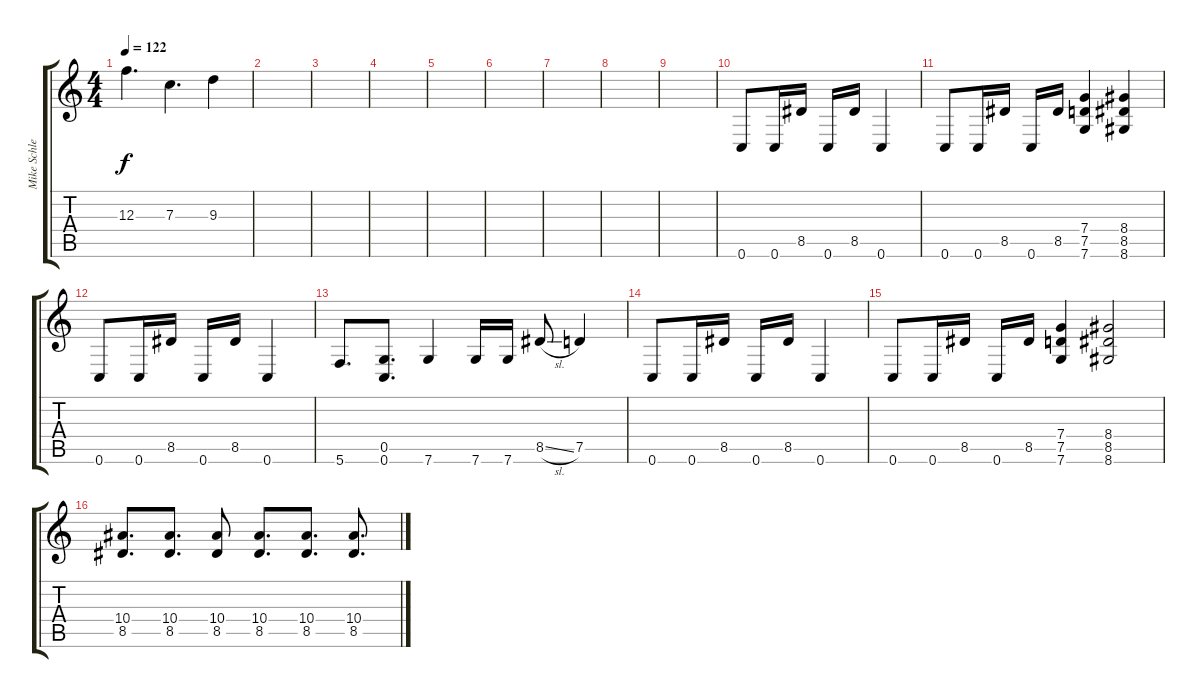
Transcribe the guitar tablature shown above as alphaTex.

\track ("Mike Schleibaum" "Mike Schle") {instrument distortionguitar}
\staff {score tabs}
\tuning (D4 A3 F3 C3 G2 C2) {hide}
\ts (4 4)
\tempo 122
\clef g2
\ks c
12.3.4{d dy f} 7.3.4{d} 9.3.4 |
|
|
|
|
|
|
|
|
0.6.8 0.6.16 8.5.16 0.6.16 8.5.16 0.6.4 |
0.6.8 0.6.16 8.5.16 0.6.16 8.5.16 (7.4 7.5 7.6).4 (8.4 8.5 8.6).4 |
0.6.8 0.6.16 8.5.16 0.6.16 8.5.16 0.6.4 |
5.6.8{d} (0.5 0.6).8{d} 7.6.4 7.6.16 7.6.16 8.5{sl}.8 7.5.4 |
0.6.8 0.6.16 8.5.16 0.6.16 8.5.16 0.6.4 |
0.6.8 0.6.16 8.5.16 0.6.16 8.5.16 (7.4 7.5 7.6).4 (8.4 8.5 8.6).2 |
(10.4 8.5).8{d} (10.4 8.5).8{d} (10.4 8.5).8 (10.4 8.5).8{d} (10.4 8.5).8{d} (10.4 8.5).8{d}
